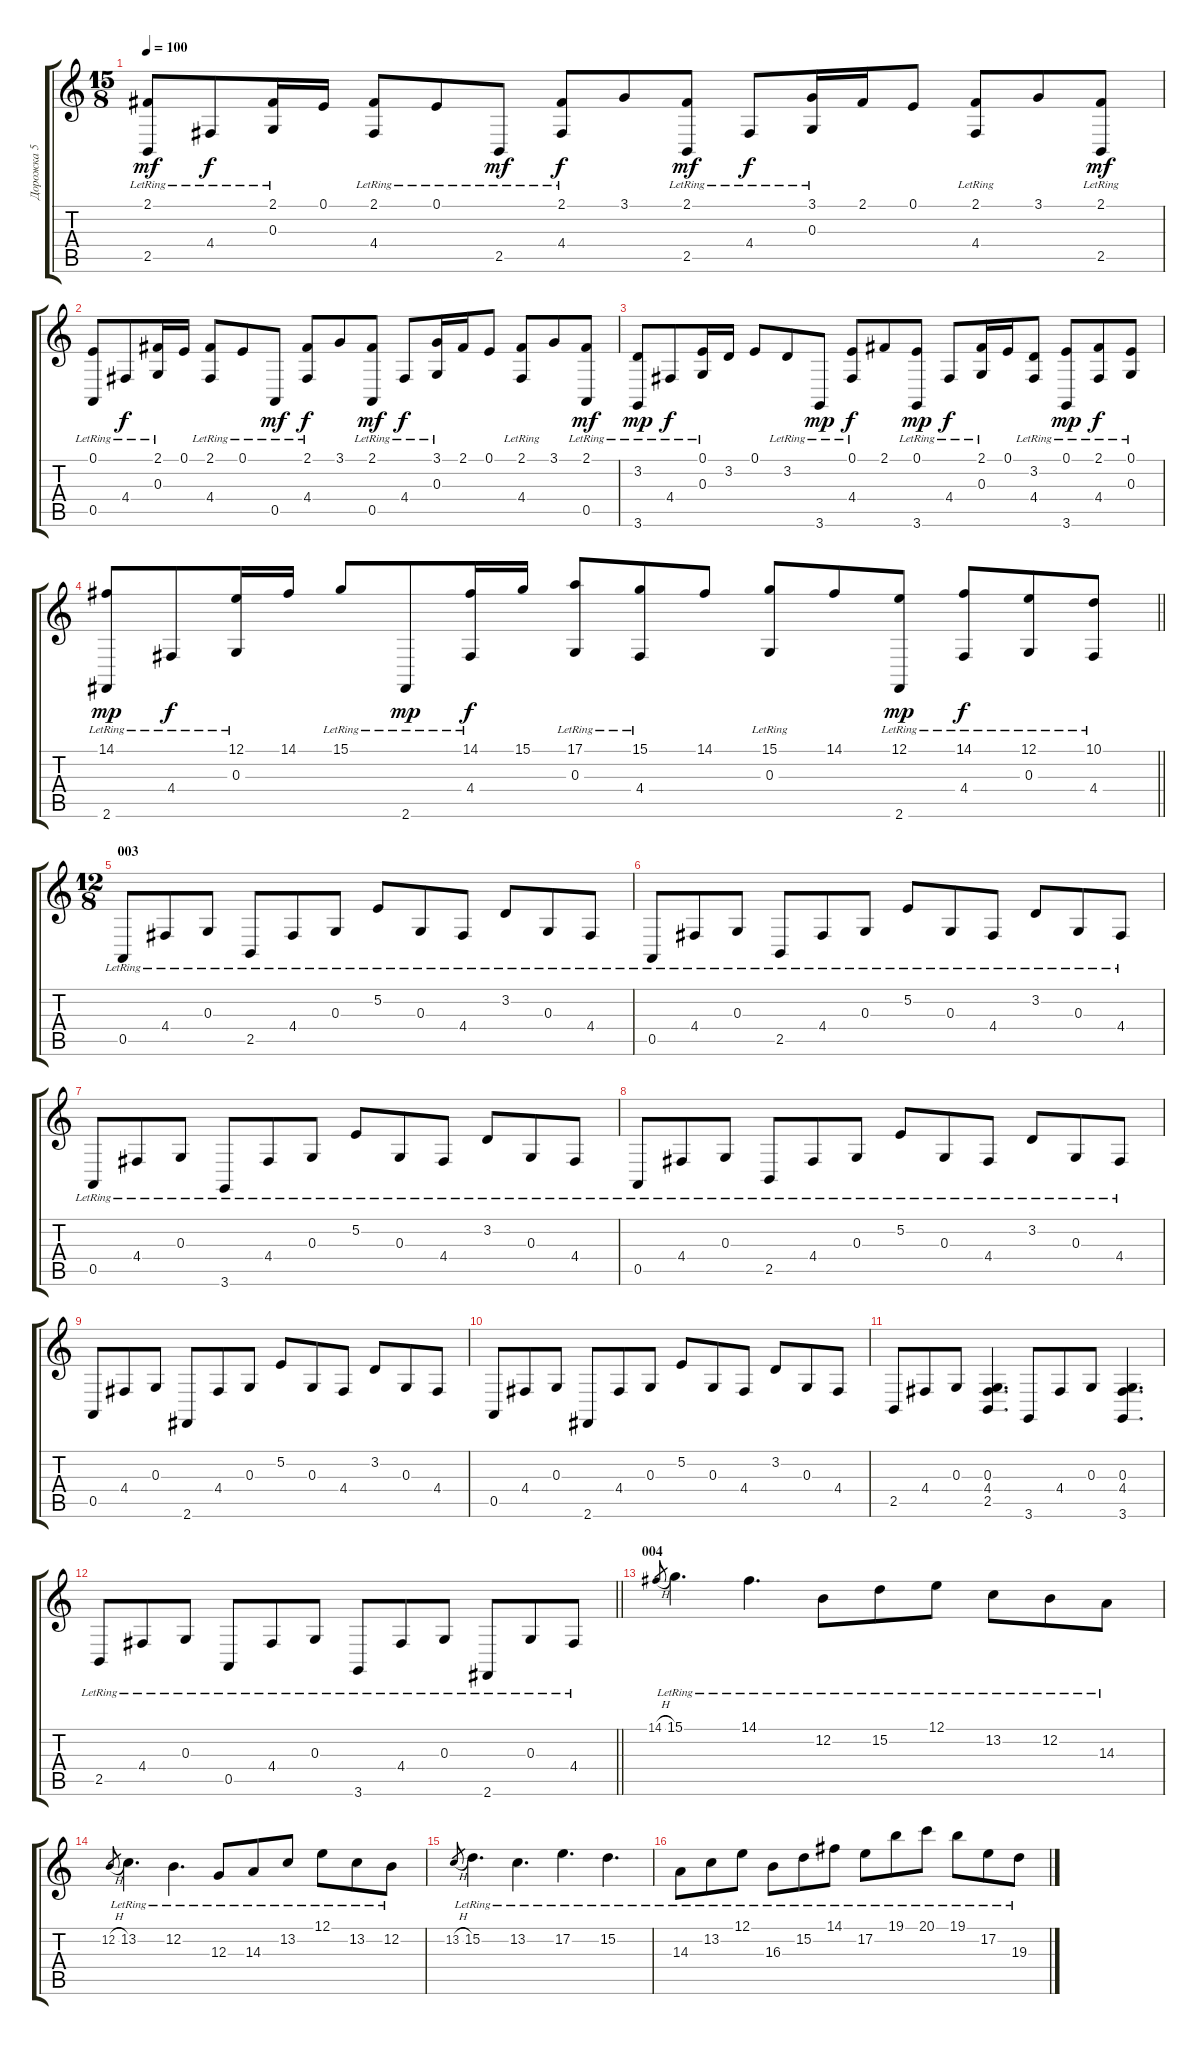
\track ("Дорожка 5" "Дорожка 5") {instrument acousticgrandpiano}
\staff {score tabs}
\tuning (E4 B3 G3 D3 A2 E2) {hide}
\ts (15 8)
\tempo 100
\clef g2
\ks c
(2.1{lr} 2.5{lr}).8{dy mf} 4.4{lr}.8{dy f} (2.1 0.3{lr}).16 0.1.16 (2.1 4.4{lr}).8 0.1{lr}.8 2.5{lr}.8{dy mf} (2.1 4.4{lr}).8{dy f} 3.1.8 (2.1 2.5{lr}).8{dy mf} 4.4{lr}.8{dy f} (3.1 0.3{lr}).16 2.1.16 0.1.8 (2.1 4.4{lr}).8 3.1.8 (2.1 2.5{lr}).8{dy mf} |
(0.1{lr} 0.5{lr}).8 4.4{lr}.8{dy f} (2.1 0.3{lr}).16 0.1.16 (2.1 4.4{lr}).8 0.1{lr}.8 0.5{lr}.8{dy mf} (2.1 4.4{lr}).8{dy f} 3.1.8 (2.1 0.5{lr}).8{dy mf} 4.4{lr}.8{dy f} (3.1 0.3{lr}).16 2.1.16 0.1.8 (2.1 4.4{lr}).8 3.1.8 (2.1 0.5{lr}).8{dy mf} |
(3.2{lr} 3.6{lr}).8{dy mp} 4.4{lr}.8{dy f} (0.1 0.3{lr}).16 3.2.16 0.1.8 3.2{lr}.8 3.6{lr}.8{dy mp} (0.1 4.4{lr}).8{dy f} 2.1.8 (0.1{lr} 3.6{lr}).8{dy mp} 4.4{lr}.8{dy f} (2.1 0.3{lr}).16 0.1.16 (3.2 4.4{lr}).8 (0.1 3.6{lr}).8{dy mp} (2.1 4.4{lr}).8{dy f} (0.1 0.3{lr}).8 |
\barLineRight lightlight
(14.1{lr} 2.6{lr}).8{dy mp} 4.4{lr}.8{dy f} (12.1 0.3{lr}).16 14.1.16 15.1{lr}.8 2.6{lr}.8{dy mp} (14.1 4.4{lr}).16{dy f} 15.1.16 (17.1 0.3{lr}).8 (15.1 4.4{lr}).8 14.1.8 (15.1 0.3{lr}).8 14.1.8 (12.1 2.6{lr}).8{dy mp} (14.1 4.4{lr}).8{dy f} (12.1 0.3{lr}).8 (10.1 4.4{lr}).8 |
\ts (12 8)
\section ("" "003")
0.5{lr}.8 4.4{lr}.8 0.3{lr}.8 2.5{lr}.8 4.4{lr}.8 0.3{lr}.8 5.2{lr}.8 0.3{lr}.8 4.4{lr}.8 3.2{lr}.8 0.3{lr}.8 4.4{lr}.8 |
0.5{lr}.8 4.4{lr}.8 0.3{lr}.8 2.5{lr}.8 4.4{lr}.8 0.3{lr}.8 5.2{lr}.8 0.3{lr}.8 4.4{lr}.8 3.2{lr}.8 0.3{lr}.8 4.4{lr}.8 |
0.5{lr}.8 4.4{lr}.8 0.3{lr}.8 3.6{lr}.8 4.4{lr}.8 0.3{lr}.8 5.2{lr}.8 0.3{lr}.8 4.4{lr}.8 3.2{lr}.8 0.3{lr}.8 4.4{lr}.8 |
0.5{lr}.8 4.4{lr}.8 0.3{lr}.8 2.5{lr}.8 4.4{lr}.8 0.3{lr}.8 5.2{lr}.8 0.3{lr}.8 4.4{lr}.8 3.2{lr}.8 0.3{lr}.8 4.4{lr}.8 |
0.5.8 4.4.8 0.3.8 2.6.8 4.4.8 0.3.8 5.2.8 0.3.8 4.4.8 3.2.8 0.3.8 4.4.8 |
0.5.8 4.4.8 0.3.8 2.6.8 4.4.8 0.3.8 5.2.8 0.3.8 4.4.8 3.2.8 0.3.8 4.4.8 |
2.5.8 4.4.8 0.3.8 (0.3 4.4 2.5).4{d} 3.6.8 4.4.8 0.3.8 (0.3 4.4 3.6).4{d} |
\barLineRight lightlight
2.5{lr}.8 4.4{lr}.8 0.3{lr}.8 0.5{lr}.8 4.4{lr}.8 0.3{lr}.8 3.6{lr}.8 4.4{lr}.8 0.3{lr}.8 2.6{lr}.8 0.3{lr}.8 4.4{lr}.8 |
\section ("" "004")
14.1{h}.8{gr} 15.1{lr}.4{d} 14.1{lr}.4{d} 12.2{lr}.8 15.2{lr}.8 12.1{lr}.8 13.2{lr}.8 12.2{lr}.8 14.3{lr}.8 |
12.2{h}.8{gr} 13.2{lr}.4{d} 12.2{lr}.4{d} 12.3{lr}.8 14.3{lr}.8 13.2{lr}.8 12.1{lr}.8 13.2{lr}.8 12.2{lr}.8 |
13.2{h}.8{gr} 15.2{lr}.4{d} 13.2{lr}.4{d} 17.2{lr}.4{d} 15.2{lr}.4{d} |
14.3{lr}.8 13.2{lr}.8 12.1{lr}.8 16.3{lr}.8 15.2{lr}.8 14.1{lr}.8 17.2{lr}.8 19.1{lr}.8 20.1{lr}.8 19.1{lr}.8 17.2{lr}.8 19.3{lr}.8
